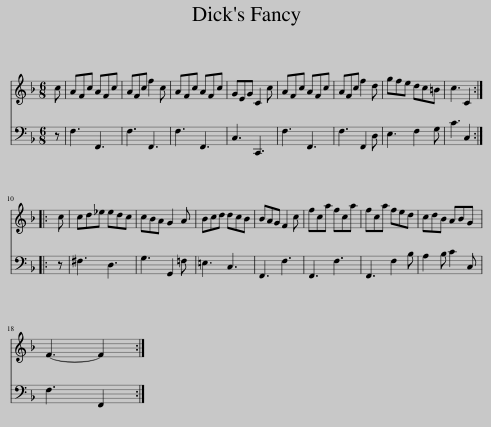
X:1
%%score 1 2
L:1/8
M:6/8
I:linebreak $
K:F
V:1 treble
V:2 bass
V:1
 c | AFc AFc | AFc f2 c | AFc AFc | GEG C2 c | %5
 AFc AFc | AFc f2 d | gfe dc=B | c3 C2 ::$ c | %10
 cd_e edc | cBA G2 A | Bcd dcB | BAG F2 c | fca fca | %15
 fca fed | cdB ABG |$ F3- F2 :| %18
V:2
 z | F,3 F,,3 | F,3 F,,3 | F,3 F,,3 | C,3 C,,3 | %5
 F,3 F,,3 | F,3 F,,2 D, | E,3 F,2 G, | C3 C,2 ::$ z | %10
 ^F,3 D,3 | G,3 G,,2 =F, | =E,3 C,3 | F,,3 F,3 | F,,3 F,3 | %15
 F,,3 F,2 B, | A,2 B, C2 C, |$ F,3 F,,2 :| %18
